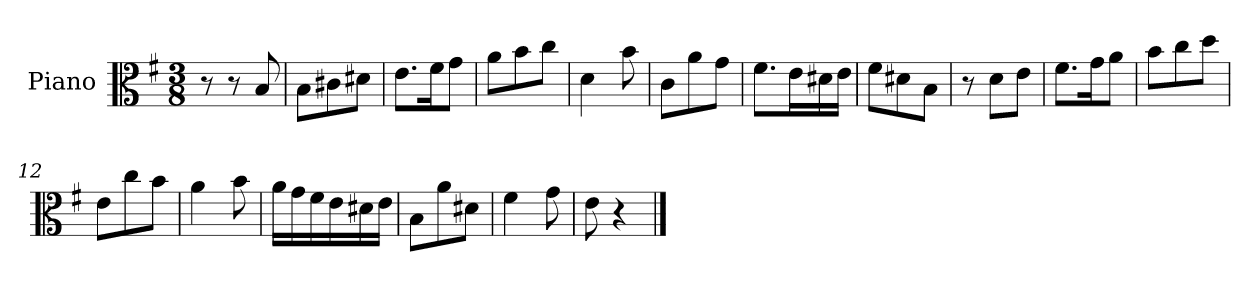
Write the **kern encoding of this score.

**kern
*part1
*staff1
*I"Piano
*I'Pno
*clefC3
*k[f#]
*M3/8
=1
8r
8r
8B/
=2
8B\L
8c#X\
8d#X\J
=3
8.e\L
16f#\K
8g\J
=4
8a\L
8b\
8cc\J
=5
4d\
8b\
=6
8c\L
8a\
8g\J
=7
8.f#\L
16e\L
16d#X\
16e\JJ
=8
8f#\L
8d#X\
8B\J
=9
8r
8d\L
8e\J
=10
8.f#\L
16g\K
8a\J
=11
8b\L
8cc\
8dd\J
=12
8e\L
8cc\
8b\J
=13
4a\
8b\
=14
16a\LL
16g\
16f#\
16e\
16d#X\
16e\JJ
=15
8B\L
8a\
8d#X\J
=16
4f#\
8g\
=17
8e\
4r
==
*-
